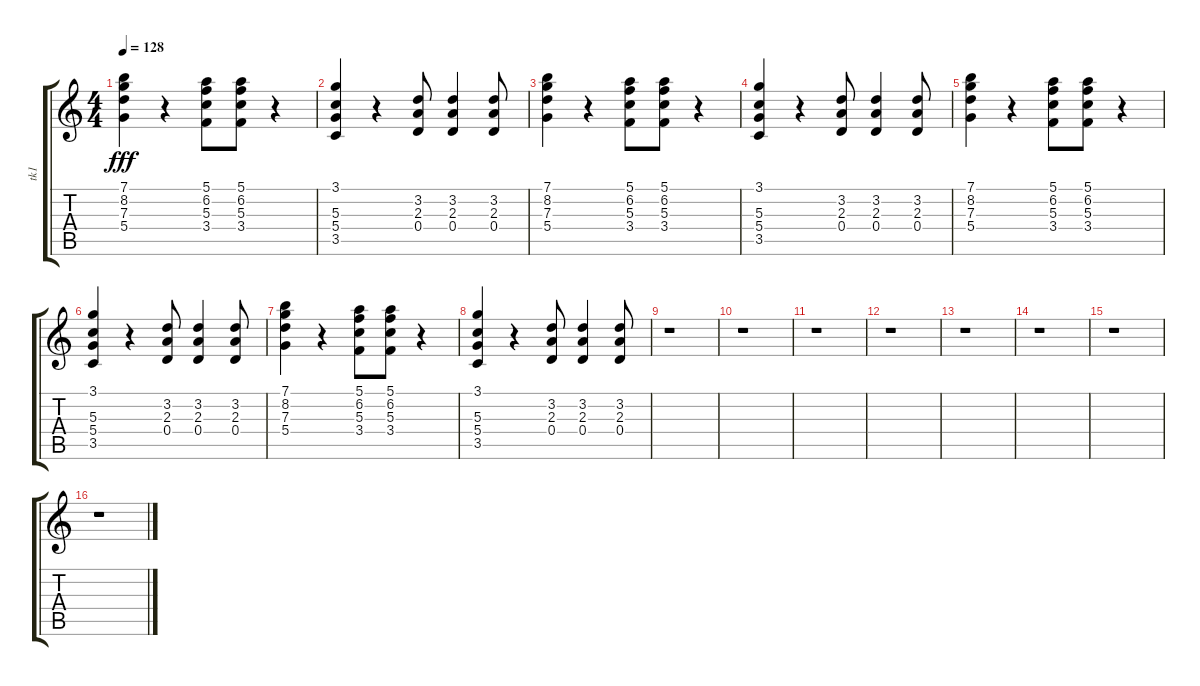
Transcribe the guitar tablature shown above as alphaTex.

\track ("tk1" "tk1") {instrument overdrivenguitar}
\staff {score tabs}
\tuning (E4 B3 G3 D3 A2 E2) {hide}
\ts (4 4)
\tempo 128
\clef g2
\ks c
(7.1 8.2 7.3 5.4).4{dy fff} r.4 (5.1 6.2 5.3 3.4).8 (5.1 6.2 5.3 3.4).8 r.4 |
(3.1 5.3 5.4 3.5).4 r.4 (3.2 2.3 0.4).8 (3.2 2.3 0.4).4 (3.2 2.3 0.4).8 |
(7.1 8.2 7.3 5.4).4 r.4 (5.1 6.2 5.3 3.4).8 (5.1 6.2 5.3 3.4).8 r.4 |
(3.1 5.3 5.4 3.5).4 r.4 (3.2 2.3 0.4).8 (3.2 2.3 0.4).4 (3.2 2.3 0.4).8 |
(7.1 8.2 7.3 5.4).4 r.4 (5.1 6.2 5.3 3.4).8 (5.1 6.2 5.3 3.4).8 r.4 |
(3.1 5.3 5.4 3.5).4 r.4 (3.2 2.3 0.4).8 (3.2 2.3 0.4).4 (3.2 2.3 0.4).8 |
(7.1 8.2 7.3 5.4).4 r.4 (5.1 6.2 5.3 3.4).8 (5.1 6.2 5.3 3.4).8 r.4 |
(3.1 5.3 5.4 3.5).4 r.4 (3.2 2.3 0.4).8 (3.2 2.3 0.4).4 (3.2 2.3 0.4).8 |
r.1 |
r.1 |
r.1 |
r.1 |
r.1 |
r.1 |
r.1 |
r.1
